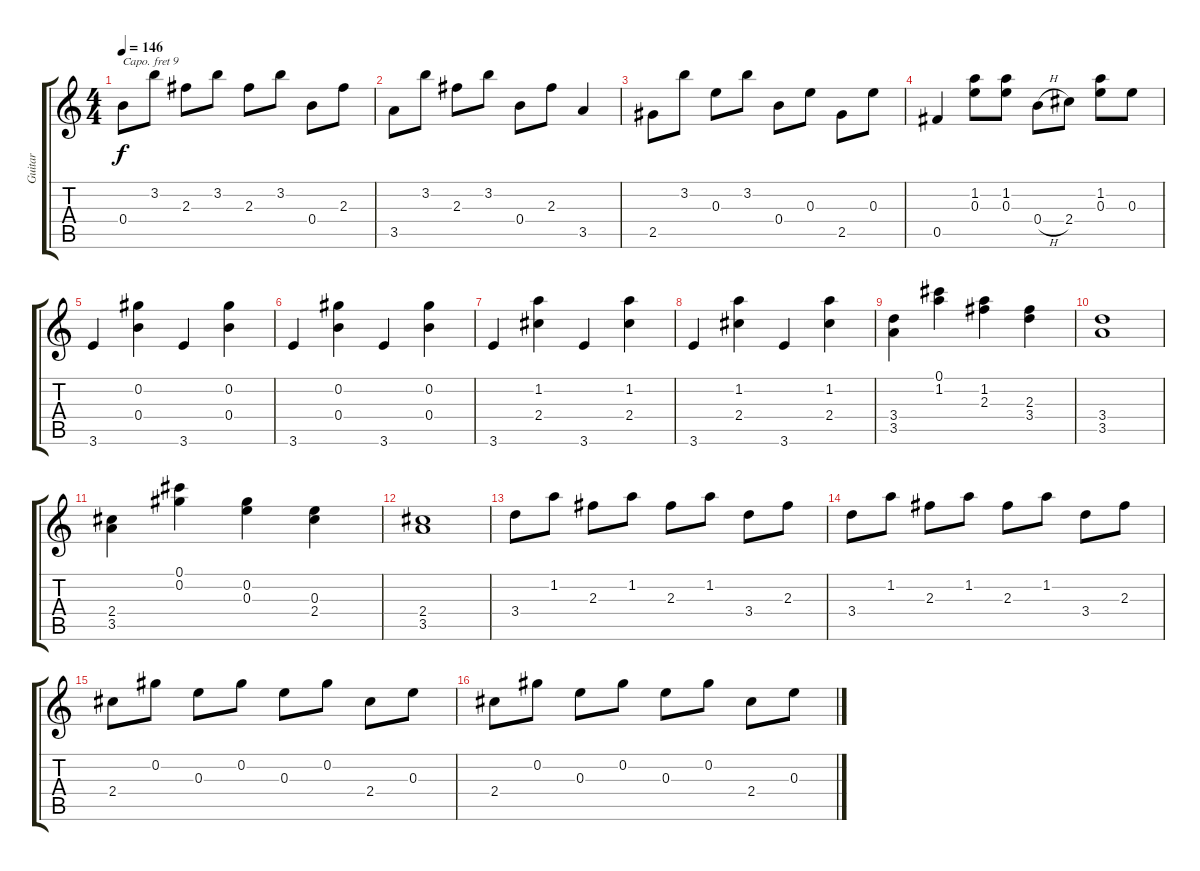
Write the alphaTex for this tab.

\track ("Guitar" "Guitar") {instrument acousticguitarsteel}
\staff {score tabs}
\capo 9
\tuning (E4 B3 G3 D3 A2 E2) {hide}
\ts (4 4)
\tempo 146
\clef g2
\ks c
0.4.8{dy f} 3.2.8 2.3.8 3.2.8 2.3.8 3.2.8 0.4.8 2.3.8 |
3.5.8 3.2.8 2.3.8 3.2.8 0.4.8 2.3.8 3.5.4 |
2.5.8 3.2.8 0.3.8 3.2.8 0.4.8 0.3.8 2.5.8 0.3.8 |
0.5.4 (1.2 0.3).8 (1.2 0.3).8 0.4{h}.8 2.4.8 (1.2 0.3).8 0.3.8 |
3.6.4 (0.2 0.4).4 3.6.4 (0.2 0.4).4 |
3.6.4 (0.2 0.4).4 3.6.4 (0.2 0.4).4 |
3.6.4 (1.2 2.4).4 3.6.4 (1.2 2.4).4 |
3.6.4 (1.2 2.4).4 3.6.4 (1.2 2.4).4 |
(3.4 3.5).4 (0.1 1.2).4 (1.2 2.3).4 (2.3 3.4).4 |
(3.4 3.5).1 |
(2.4 3.5).4 (0.1 0.2).4 (0.2 0.3).4 (0.3 2.4).4 |
(2.4 3.5).1 |
3.4.8 1.2.8 2.3.8 1.2.8 2.3.8 1.2.8 3.4.8 2.3.8 |
3.4.8 1.2.8 2.3.8 1.2.8 2.3.8 1.2.8 3.4.8 2.3.8 |
2.4.8 0.2.8 0.3.8 0.2.8 0.3.8 0.2.8 2.4.8 0.3.8 |
2.4.8 0.2.8 0.3.8 0.2.8 0.3.8 0.2.8 2.4.8 0.3.8
